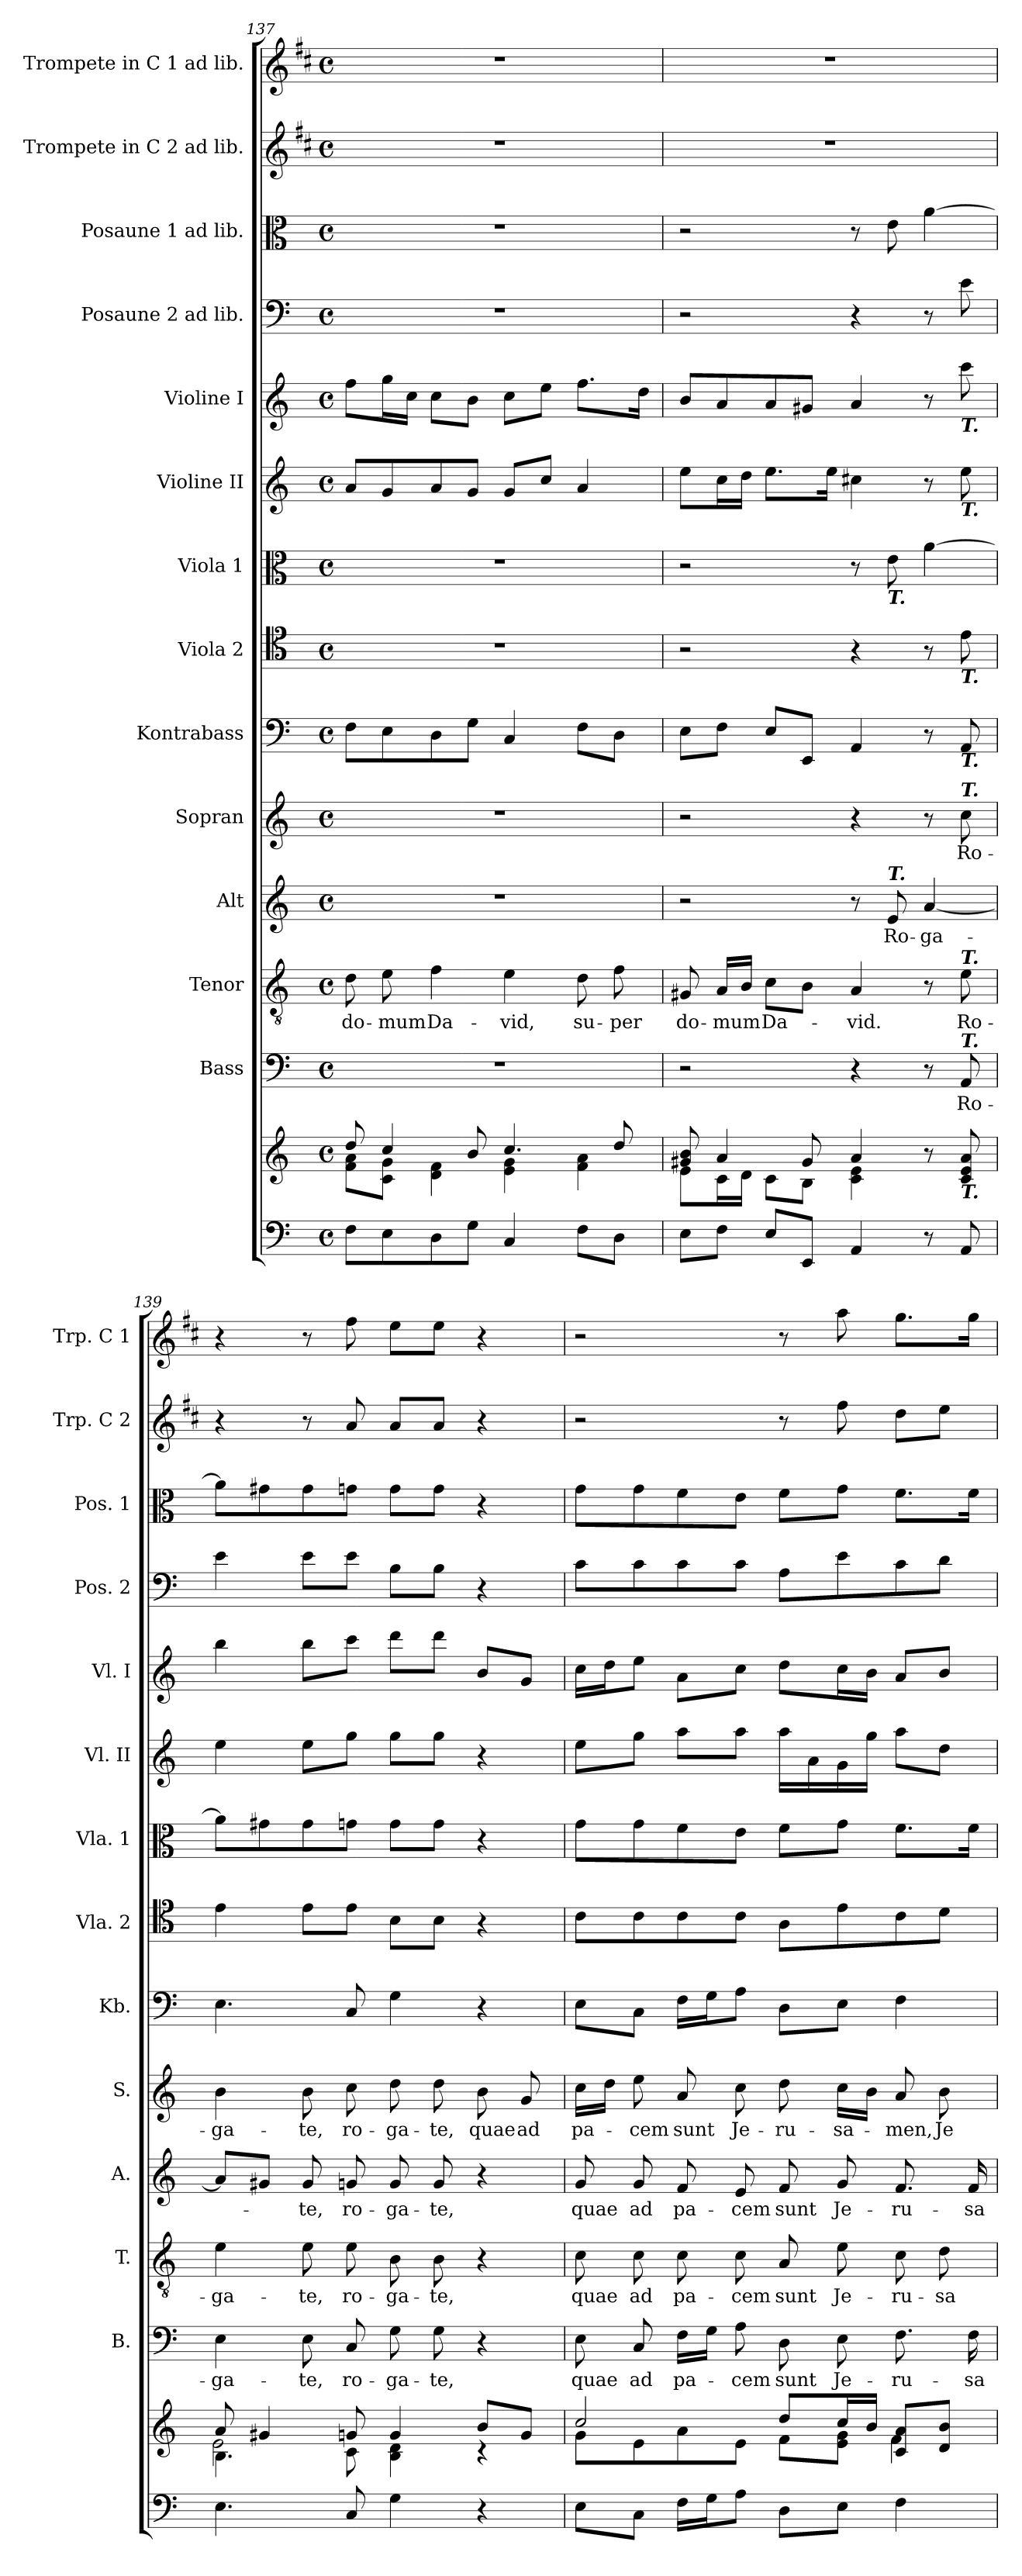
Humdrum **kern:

**kern	**kern	**kern	**text	**kern	**text	**kern	**text	**kern	**text	**kern	**kern	**kern	**kern	**kern	**kern	**kern	**kern	**kern
*part14	*part14	*part13	*part13	*part12	*part12	*part11	*part11	*part10	*part10	*part9	*part8	*part7	*part6	*part5	*part4	*part3	*part2	*part1
*staff15	*staff14	*staff13	*staff13	*staff12	*staff12	*staff11	*staff11	*staff10	*staff10	*staff9	*staff8	*staff7	*staff6	*staff5	*staff4	*staff3	*staff2	*staff1
*	*	*I"Bass	*	*I"Tenor	*	*I"Alt	*	*I"Sopran	*	*I"Kontrabass	*I"Viola 2	*I"Viola 1	*I"Violine II	*I"Violine I	*I"Posaune 2 ad lib.	*I"Posaune 1 ad lib.	*I"Trompete in C 2 ad lib.	*I"Trompete in C 1 ad lib.
*	*	*I'B.	*	*I'T.	*	*I'A.	*	*I'S.	*	*I'Kb.	*I'Vla. 2	*I'Vla. 1	*I'Vl. II	*I'Vl. I	*I'Pos. 2	*I'Pos. 1	*I'Trp. C 2	*I'Trp. C 1
*clefF4	*clefG2	*clefF4	*	*clefGv2	*	*clefG2	*	*clefG2	*	*clefF4	*clefC4	*clefC3	*clefG2	*clefG2	*clefF4	*clefC3	*clefG2	*clefG2
*	*	*	*	*	*	*	*	*	*	*ITrd7c12	*	*	*	*	*	*	*ITrd1c2	*ITrd1c2
*k[]	*k[]	*k[]	*	*k[]	*	*k[]	*	*k[]	*	*k[]	*k[]	*k[]	*k[]	*k[]	*k[]	*k[]	*k[]	*k[]
*C:	*C:	*C:	*	*C:	*	*C:	*	*C:	*	*C:	*C:	*C:	*C:	*C:	*C:	*C:	*C:	*C:
*M4/4	*M4/4	*M4/4	*	*M4/4	*	*M4/4	*	*M4/4	*	*M4/4	*M4/4	*M4/4	*M4/4	*M4/4	*M4/4	*M4/4	*M4/4	*M4/4
*met(c)	*met(c)	*met(c)	*	*met(c)	*	*met(c)	*	*met(c)	*	*met(c)	*met(c)	*met(c)	*met(c)	*met(c)	*met(c)	*met(c)	*met(c)	*met(c)
=137	=137	=137	=137	=137	=137	=137	=137	=137	=137	=137	=137	=137	=137	=137	=137	=137	=137	=137
*	*^	*	*	*	*	*	*	*	*	*	*	*	*	*	*	*	*	*
!	!	!	!	!	!	!LO:LY:b	!	!	!	!	!	!	!	!	!	!	!	!	!
8F\L	8dd/	8f\ 8a\L	1r	.	8d\	do-	1r	.	1r	.	8FF\L	1r	1r	8a/L	8ff\L	1r	1r	1r	1r
!	!	!	!	!	!	!LO:LY:b	!	!	!	!	!	!	!	!	!	!	!	!	!
8E\	4cc/	8c\ 8g\J	.	.	8e\	-mum	.	.	.	.	8EE\	.	.	8g/	16gg\L	.	.	.	.
.	.	.	.	.	.	.	.	.	.	.	.	.	.	.	16cc\JJ	.	.	.	.
!	!	!	!	!	!	!LO:LY:b	!	!	!	!	!	!	!	!	!	!	!	!	!
8D\	.	4d\ 4f\	.	.	4f\	Da-	.	.	.	.	8DD\	.	.	8a/	8cc\L	.	.	.	.
8G\J	8b/	.	.	.	.	.	.	.	.	.	8GG\J	.	.	8g/J	8b\J	.	.	.	.
!	!	!	!	!	!	!LO:LY:b	!	!	!	!	!	!	!	!	!	!	!	!	!
4C/	4.cc/	4e\ 4g\	.	.	4e\	-vid,	.	.	.	.	4CC/	.	.	8g/L	8cc\L	.	.	.	.
.	.	.	.	.	.	.	.	.	.	.	.	.	.	8cc/J	8ee\J	.	.	.	.
!	!	!	!	!	!	!LO:LY:b	!	!	!	!	!	!	!	!	!	!	!	!	!
8F\L	.	4f\ 4a\	.	.	8d\	su-	.	.	.	.	8FF\L	.	.	4a/	8.ff\L	.	.	.	.
!	!	!	!	!	!	!LO:LY:b	!	!	!	!	!	!	!	!	!	!	!	!	!
8D\J	8dd/	.	.	.	8f\	-per	.	.	.	.	8DD\J	.	.	.	.	.	.	.	.
.	.	.	.	.	.	.	.	.	.	.	.	.	.	.	16dd\Jk	.	.	.	.
=138	=138	=138	=138	=138	=138	=138	=138	=138	=138	=138	=138	=138	=138	=138	=138	=138	=138	=138	=138
!	!	!	!	!	!	!LO:LY:b	!	!	!	!	!	!	!	!	!	!	!	!	!
8E\L	8g#X/ 8b/	8e\L	2r	.	8G#X/	do-	2r	.	2r	.	8EE\L	2r	2r	8ee\L	8b/L	2r	2r	1r	1r
!	!	!	!	!	!	!LO:LY:b	!	!	!	!	!	!	!	!	!	!	!	!	!
8F\J	4a/	16c\L	.	.	16A/LL	-mum	.	.	.	.	8FF\J	.	.	16cc\L	8a/	.	.	.	.
.	.	16d\JJ	.	.	16B/JJ	.	.	.	.	.	.	.	.	16dd\JJ	.	.	.	.	.
!	!	!	!	!	!	!LO:LY:b	!	!	!	!	!	!	!	!	!	!	!	!	!
8E/L	.	8c\L	.	.	8c\L	Da-	.	.	.	.	8EE/L	.	.	8.ee\L	8a/	.	.	.	.
8EE/J	8g#/	8B\J	.	.	8B\J	.	.	.	.	.	8EEE/J	.	.	.	8g#X/J	.	.	.	.
.	.	.	.	.	.	.	.	.	.	.	.	.	.	16ee\Jk	.	.	.	.	.
!	!	!	!	!	!	!LO:LY:b	!	!	!	!	!	!	!	!	!	!	!	!	!
4AA/	4a/	4c\ 4e\	4r	.	4A/	-vid.	8r	.	4r	.	4AAA/	4r	8r	4cc#X\	4a/	4r	8r	.	.
!	!	!	!	!	!	!	!	!	!	!	!	!	!LO:TX:b:Bi:t=T.	!	!	!	!	!	!
!	!	!	!	!	!	!	!LO:TX:a:Bi:t=T.	!	!	!	!	!	!	!	!	!	!	!	!
!	!	!	!	!	!	!	!	!LO:LY:b	!	!	!	!	!	!	!	!	!	!	!
.	.	.	.	.	.	.	8e/	Ro-	.	.	.	.	8e\	.	.	.	8e\	.	.
!	!	!	!	!	!	!	!	!LO:LY:b	!	!	!	!	!	!	!	!	!	!	!
8r	8r	4ryy	8r	.	8r	.	[4a/	-ga-	8r	.	8r	8r	[4a\	8r	8r	8r	[4a\	.	.
!	!	!	!	!	!	!	!	!	!	!	!	!	!	!	!LO:TX:b:Bi:t=T.	!	!	!	!
!	!	!	!	!	!	!	!	!	!	!	!	!	!	!LO:TX:b:Bi:t=T.	!	!	!	!	!
!	!	!	!	!	!	!	!	!	!	!	!	!LO:TX:b:Bi:t=T.	!	!	!	!	!	!	!
!	!	!	!	!	!	!	!	!	!	!	!LO:TX:b:Bi:t=T.	!	!	!	!	!	!	!	!
!	!	!	!	!	!	!	!	!	!LO:TX:a:Bi:t=T.	!	!	!	!	!	!	!	!	!	!
!	!	!	!	!	!LO:TX:a:Bi:t=T.	!	!	!	!	!	!	!	!	!	!	!	!	!	!
!	!	!	!LO:TX:a:Bi:t=T.	!	!	!	!	!	!	!	!	!	!	!	!	!	!	!	!
!	!LO:TX:b:Bi:t=T.	!	!	!	!	!	!	!	!	!	!	!	!	!	!	!	!	!	!
!	!	!	!	!LO:LY:b	!	!LO:LY:b	!	!	!	!LO:LY:b	!	!	!	!	!	!	!	!	!
8AA/	8c/ 8e/ 8a/	.	8AA/	Ro-	8e\	Ro-	.	.	8cc\	Ro-	8AAA/	8e\	.	8ee\	8ccc\	8e\	.	.	.
!!LO:PB:g=z
=139	=139	=139	=139	=139	=139	=139	=139	=139	=139	=139	=139	=139	=139	=139	=139	=139	=139	=139	=139
*	*	*^	*	*	*	*	*	*	*	*	*	*	*	*	*	*	*	*	*
!	!	!	!	!	!LO:LY:b	!	!LO:LY:b	!	!	!	!LO:LY:b	!	!	!	!	!	!	!	!	!
4.E\	8a/	4.B\	2e\	4E\	-ga-	4e\	-ga-	8a/L]	.	4b\	-ga-	4.EE\	4e\	8a\L]	4ee\	4bb\	4e\	8a\L]	4r	4r
.	4g#X/	.	.	.	.	.	.	8g#X/J	.	.	.	.	.	8g#X\	.	.	.	8g#X\	.	.
!	!	!	!	!	!LO:LY:b	!	!LO:LY:b	!	!LO:LY:b	!	!LO:LY:b	!	!	!	!	!	!	!	!	!
.	.	.	.	8E\	-te,	8e\	-te,	8g#/	-te,	8b\	-te,	.	8e\L	8g#\	8ee\L	8bb\L	8e\L	8g#\	8r	8r
!	!	!	!	!	!LO:LY:b	!	!LO:LY:b	!	!LO:LY:b	!	!LO:LY:b	!	!	!	!	!	!	!	!	!
8C/	8gn/	8c\	.	8C/	ro-	8e\	ro-	8gn/	ro-	8cc\	ro-	8CC/	8e\J	8gn\J	8gg\J	8ccc\J	8e\J	8gn\J	8g/	8ee\
!	!	!	!	!	!LO:LY:b	!	!LO:LY:b	!	!LO:LY:b	!	!LO:LY:b	!	!	!	!	!	!	!	!	!
4G\	4g/	4B\ 4d\	2ryy	8G\	-ga-	8B\	-ga-	8g/	-ga-	8dd\	-ga-	4GG\	8B\L	8g\L	8gg\L	8ddd\L	8B\L	8g\L	8g/L	8dd\L
!	!	!	!	!	!LO:LY:b	!	!LO:LY:b	!	!LO:LY:b	!	!LO:LY:b	!	!	!	!	!	!	!	!	!
.	.	.	.	8G\	-te,	8B\	-te,	8g/	-te,	8dd\	-te,	.	8B\J	8g\J	8gg\J	8ddd\J	8B\J	8g\J	8g/J	8dd\J
!	!	!	!	!	!	!	!	!	!	!	!LO:LY:b	!	!	!	!	!	!	!	!	!
4r	8b/L	4rc	.	4r	.	4r	.	4r	.	8b\	quae	4r	4r	4r	4r	8b/L	4r	4r	4r	4r
!	!	!	!	!	!	!	!	!	!	!	!LO:LY:b	!	!	!	!	!	!	!	!	!
.	8g/J	.	.	.	.	.	.	.	.	8g/	ad	.	.	.	.	8g/J	.	.	.	.
*	*	*v	*v	*	*	*	*	*	*	*	*	*	*	*	*	*	*	*	*	*
=140	=140	=140	=140	=140	=140	=140	=140	=140	=140	=140	=140	=140	=140	=140	=140	=140	=140	=140	=140
!	!	!	!	!LO:LY:b	!	!LO:LY:b	!	!LO:LY:b	!	!LO:LY:b	!	!	!	!	!	!	!	!	!
8E\L	2cc/	8g\L	8E\	quae	8c\	quae	8g/	quae	16cc\LL	pa-	8EE\L	8c\L	8g\L	8ee\L	16cc\LL	8c\L	8g\L	2r	2r
.	.	.	.	.	.	.	.	.	16dd\JJ	.	.	.	.	.	16dd\J	.	.	.	.
!	!	!	!	!LO:LY:b	!	!LO:LY:b	!	!LO:LY:b	!	!LO:LY:b	!	!	!	!	!	!	!	!	!
8C\J	.	8e\	8C/	ad	8c\	ad	8g/	ad	8ee\	-cem	8CC\J	8c\	8g\	8gg\J	8ee\J	8c\	8g\	.	.
!	!	!	!	!LO:LY:b	!	!LO:LY:b	!	!LO:LY:b	!	!LO:LY:b	!	!	!	!	!	!	!	!	!
16F\LL	.	8a\	16F\LL	pa-	8c\	pa-	8f/	pa-	8a/	sunt	16FF\LL	8c\	8f\	8aa\L	8a\L	8c\	8f\	.	.
16G\J	.	.	16G\JJ	.	.	.	.	.	.	.	16GG\J	.	.	.	.	.	.	.	.
!	!	!	!	!LO:LY:b	!	!LO:LY:b	!	!LO:LY:b	!	!LO:LY:b	!	!	!	!	!	!	!	!	!
8A\J	.	8e\J	8A\	-cem	8c\	-cem	8e/	-cem	8cc\	Je-	8AA\J	8c\J	8e\J	8aa\J	8cc\J	8c\J	8e\J	.	.
!	!	!	!	!LO:LY:b	!	!LO:LY:b	!	!LO:LY:b	!	!LO:LY:b	!	!	!	!	!	!	!	!	!
8D\L	8dd/L	8f\L	8D\	sunt	8A/	sunt	8f/	sunt	8dd\	-ru-	8DD\L	8A\L	8f\L	16aa\LL	8dd\L	8A\L	8f\L	8r	8r
.	.	.	.	.	.	.	.	.	.	.	.	.	.	16a\	.	.	.	.	.
!	!	!	!	!LO:LY:b	!	!LO:LY:b	!	!LO:LY:b	!	!LO:LY:b	!	!	!	!	!	!	!	!	!
8E\J	16cc/L	8e\ 8g\J	8E\	Je-	8e\	Je-	8g/	Je-	16cc\LL	-sa-	8EE\J	8e\	8g\J	16g\	16cc\L	8e\	8g\J	8ee\	8gg\
.	16b/JJ	.	.	.	.	.	.	.	16b\JJ	.	.	.	.	16gg\JJ	16b\JJ	.	.	.	.
!	!	!	!	!LO:LY:b	!	!LO:LY:b	!	!LO:LY:b	!	!LO:LY:b	!	!	!	!	!	!	!	!	!
4F\	8c/ 8a/L	4f\	8.F\	-ru-	8c\	-ru-	8.f/	-ru-	8a/	-men,	4FF\	8c\	8.f\L	8aa\L	8a/L	8c\	8.f\L	8cc\L	8.ff\L
!	!	!	!	!	!	!LO:LY:b	!	!	!	!LO:LY:b	!	!	!	!	!	!	!	!	!
.	8d/ 8b/J	.	.	.	8d\	-sa-	.	.	8b\	Je-	.	8d\J	.	8dd\J	8b/J	8d\J	.	8dd\J	.
!	!	!	!	!LO:LY:b	!	!	!	!LO:LY:b	!	!	!	!	!	!	!	!	!	!	!
.	.	.	16F\	-sa-	.	.	16f/	-sa-	.	.	.	.	16f\Jk	.	.	.	16f\Jk	.	16ff\Jk
*	*v	*v	*	*	*	*	*	*	*	*	*	*	*	*	*	*	*	*	*
=	=	=	=	=	=	=	=	=	=	=	=	=	=	=	=	=	=	=
*-	*-	*-	*-	*-	*-	*-	*-	*-	*-	*-	*-	*-	*-	*-	*-	*-	*-	*-
